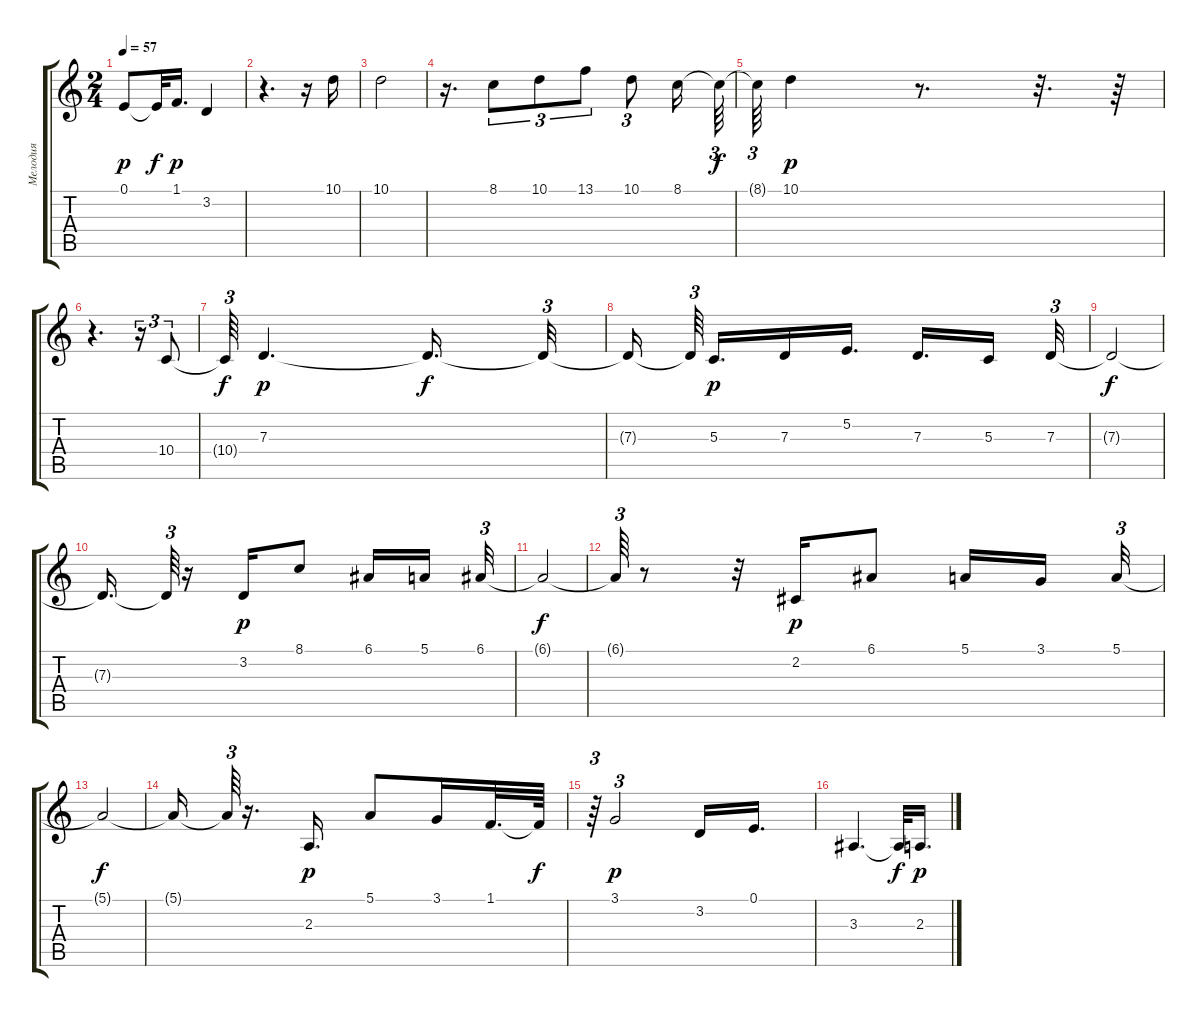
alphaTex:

\track ("Мелодия" "Мелодия") {instrument voiceoohs}
\staff {score tabs}
\tuning (E4 B3 G3 D3 A2 E2) {hide}
\ts (2 4)
\tempo 57
\clef g2
\ks c
0.1.8{dy p} 0.1{t}.32{dy f} 1.1.16{d dy p} 3.2.4 |
r.4{d} r.16 10.1.16 |
10.1.2 |
r.16{d} 8.1.8{tu (3 2)} 10.1.8{tu (3 2)} 13.1.8{tu (3 2)} 10.1.8{tu (3 2)} 8.1.16 8.1{t}.64{tu (3 2) dy f} |
8.1{t}.64{tu (3 2)} 10.1.4{dy p} r.8{d} r.32{d} r.64 |
r.4{d} r.16{tu (3 2)} 10.4.8{tu (3 2)} |
10.4{t}.64{tu (3 2) dy f} 7.3.4{d dy p} 7.3{t}.16{d dy f} 7.3{t}.32{tu (3 2)} |
7.3{t}.16{beam splitsecondary} 7.3{t}.64{tu (3 2) beam splitsecondary} 5.3.16{d dy p} 7.3.16 5.2.16{d} 7.3.16{d} 5.3.16{beam splitsecondary} 7.3.32{tu (3 2)} |
7.3{t}.2{dy f} |
7.3{t}.16{d} 7.3{t}.64{tu (3 2)} r.16 3.2.16{dy p} 8.1.8 6.1.16 5.1.16{beam splitsecondary} 6.1.32{tu (3 2)} |
6.1{t}.2{dy f} |
6.1{t}.64{tu (3 2)} r.8 r.32 2.2.16{dy p} 6.1.8 5.1.16 3.1.16{beam splitsecondary} 5.1.32{tu (3 2)} |
5.1{t}.2{dy f} |
5.1{t}.16 5.1{t}.64{tu (3 2)} r.16{d} 2.3.16{d dy p} 5.1.8 3.1.16 1.1.32{d} 1.1{t}.64{dy f} |
r.64{tu (3 2)} 3.1.2{tu (3 2) dy p} 3.2.16 0.1.16{d} |
3.3.4{d} 3.3{t}.32{dy f} 2.3.16{d dy p}
